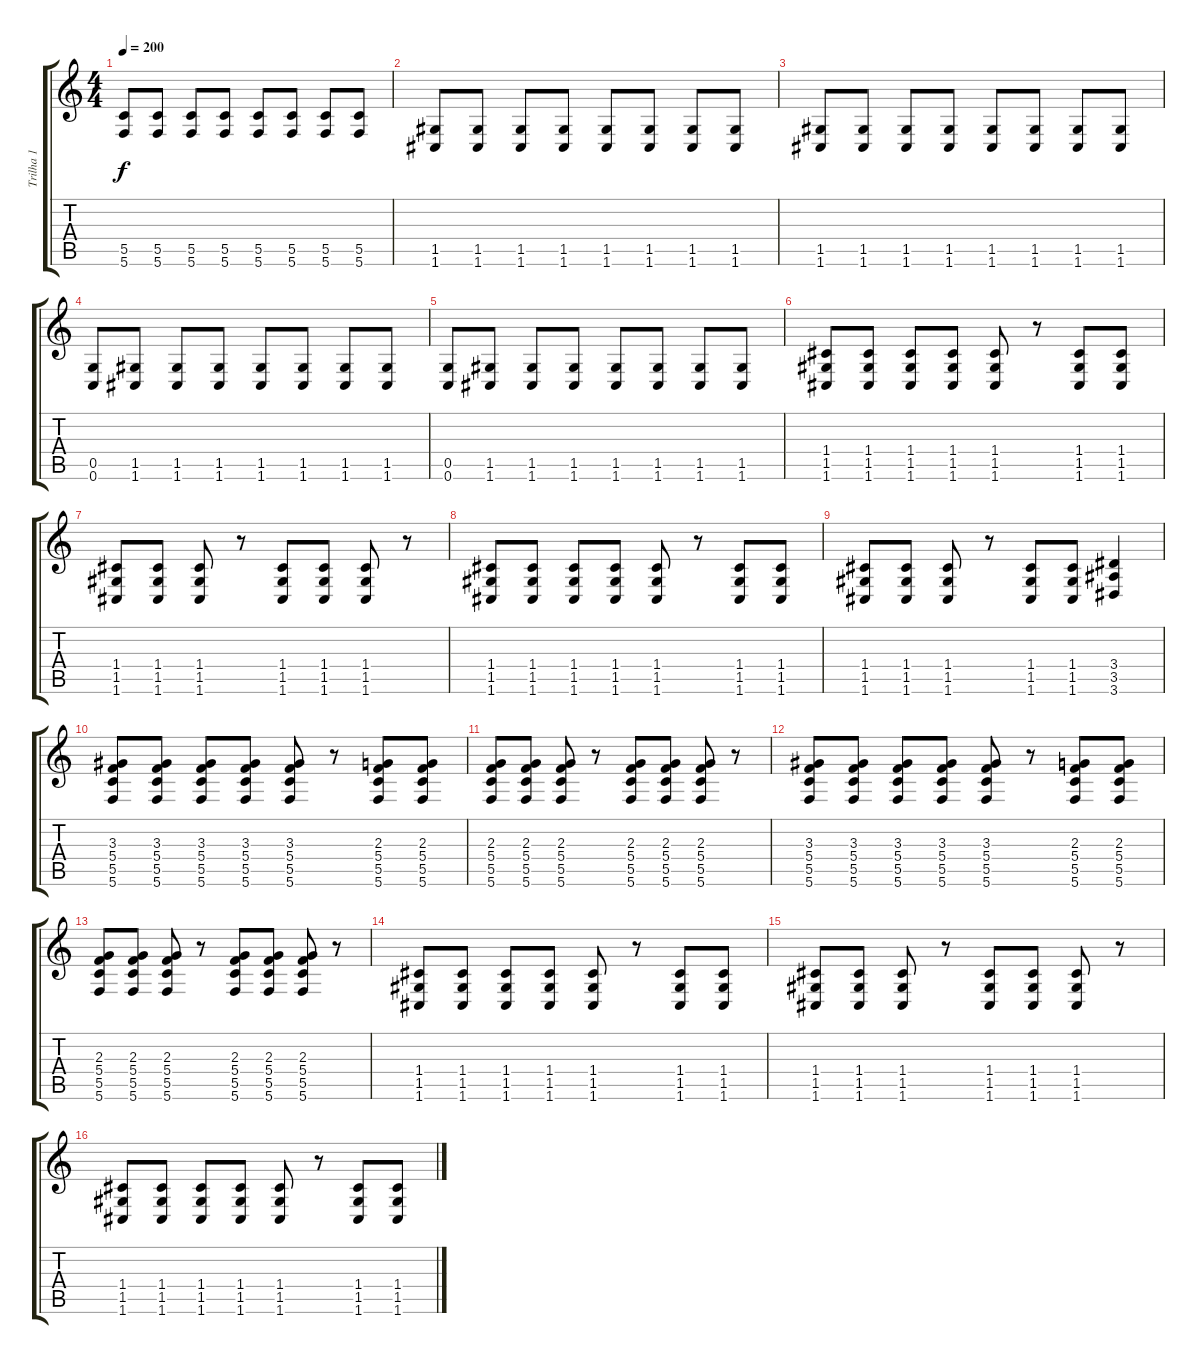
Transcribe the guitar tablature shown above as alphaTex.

\track ("Trilha 1" "Trilha 1") {instrument overdrivenguitar}
\staff {score tabs}
\tuning (D4 A3 F3 C3 G2 C2) {hide}
\ts (4 4)
\tempo 200
\clef g2
\ks c
(5.5 5.6).8{dy f} (5.5 5.6).8 (5.5 5.6).8 (5.5 5.6).8 (5.5 5.6).8 (5.5 5.6).8 (5.5 5.6).8 (5.5 5.6).8 |
(1.5 1.6).8 (1.5 1.6).8 (1.5 1.6).8 (1.5 1.6).8 (1.5 1.6).8 (1.5 1.6).8 (1.5 1.6).8 (1.5 1.6).8 |
(1.5 1.6).8 (1.5 1.6).8 (1.5 1.6).8 (1.5 1.6).8 (1.5 1.6).8 (1.5 1.6).8 (1.5 1.6).8 (1.5 1.6).8 |
(0.5 0.6).8 (1.5 1.6).8 (1.5 1.6).8 (1.5 1.6).8 (1.5 1.6).8 (1.5 1.6).8 (1.5 1.6).8 (1.5 1.6).8 |
(0.5 0.6).8 (1.5 1.6).8 (1.5 1.6).8 (1.5 1.6).8 (1.5 1.6).8 (1.5 1.6).8 (1.5 1.6).8 (1.5 1.6).8 |
(1.4 1.5 1.6).8 (1.4 1.5 1.6).8 (1.4 1.5 1.6).8 (1.4 1.5 1.6).8 (1.4 1.5 1.6).8 r.8 (1.4 1.5 1.6).8 (1.4 1.5 1.6).8 |
(1.4 1.5 1.6).8 (1.4 1.5 1.6).8 (1.4 1.5 1.6).8 r.8 (1.4 1.5 1.6).8 (1.4 1.5 1.6).8 (1.4 1.5 1.6).8 r.8 |
(1.4 1.5 1.6).8 (1.4 1.5 1.6).8 (1.4 1.5 1.6).8 (1.4 1.5 1.6).8 (1.4 1.5 1.6).8 r.8 (1.4 1.5 1.6).8 (1.4 1.5 1.6).8 |
(1.4 1.5 1.6).8 (1.4 1.5 1.6).8 (1.4 1.5 1.6).8 r.8 (1.4 1.5 1.6).8 (1.4 1.5 1.6).8 (3.4 3.5 3.6).4 |
(3.3 5.4 5.5 5.6).8 (3.3 5.4 5.5 5.6).8 (3.3 5.4 5.5 5.6).8 (3.3 5.4 5.5 5.6).8 (3.3 5.4 5.5 5.6).8 r.8 (2.3 5.4 5.5 5.6).8 (2.3 5.4 5.5 5.6).8 |
(2.3 5.4 5.5 5.6).8 (2.3 5.4 5.5 5.6).8 (2.3 5.4 5.5 5.6).8 r.8 (2.3 5.4 5.5 5.6).8 (2.3 5.4 5.5 5.6).8 (2.3 5.4 5.5 5.6).8 r.8 |
(3.3 5.4 5.5 5.6).8 (3.3 5.4 5.5 5.6).8 (3.3 5.4 5.5 5.6).8 (3.3 5.4 5.5 5.6).8 (3.3 5.4 5.5 5.6).8 r.8 (2.3 5.4 5.5 5.6).8 (2.3 5.4 5.5 5.6).8 |
(2.3 5.4 5.5 5.6).8 (2.3 5.4 5.5 5.6).8 (2.3 5.4 5.5 5.6).8 r.8 (2.3 5.4 5.5 5.6).8 (2.3 5.4 5.5 5.6).8 (2.3 5.4 5.5 5.6).8 r.8 |
(1.4 1.5 1.6).8 (1.4 1.5 1.6).8 (1.4 1.5 1.6).8 (1.4 1.5 1.6).8 (1.4 1.5 1.6).8 r.8 (1.4 1.5 1.6).8 (1.4 1.5 1.6).8 |
(1.4 1.5 1.6).8 (1.4 1.5 1.6).8 (1.4 1.5 1.6).8 r.8 (1.4 1.5 1.6).8 (1.4 1.5 1.6).8 (1.4 1.5 1.6).8 r.8 |
(1.4 1.5 1.6).8 (1.4 1.5 1.6).8 (1.4 1.5 1.6).8 (1.4 1.5 1.6).8 (1.4 1.5 1.6).8 r.8 (1.4 1.5 1.6).8 (1.4 1.5 1.6).8
